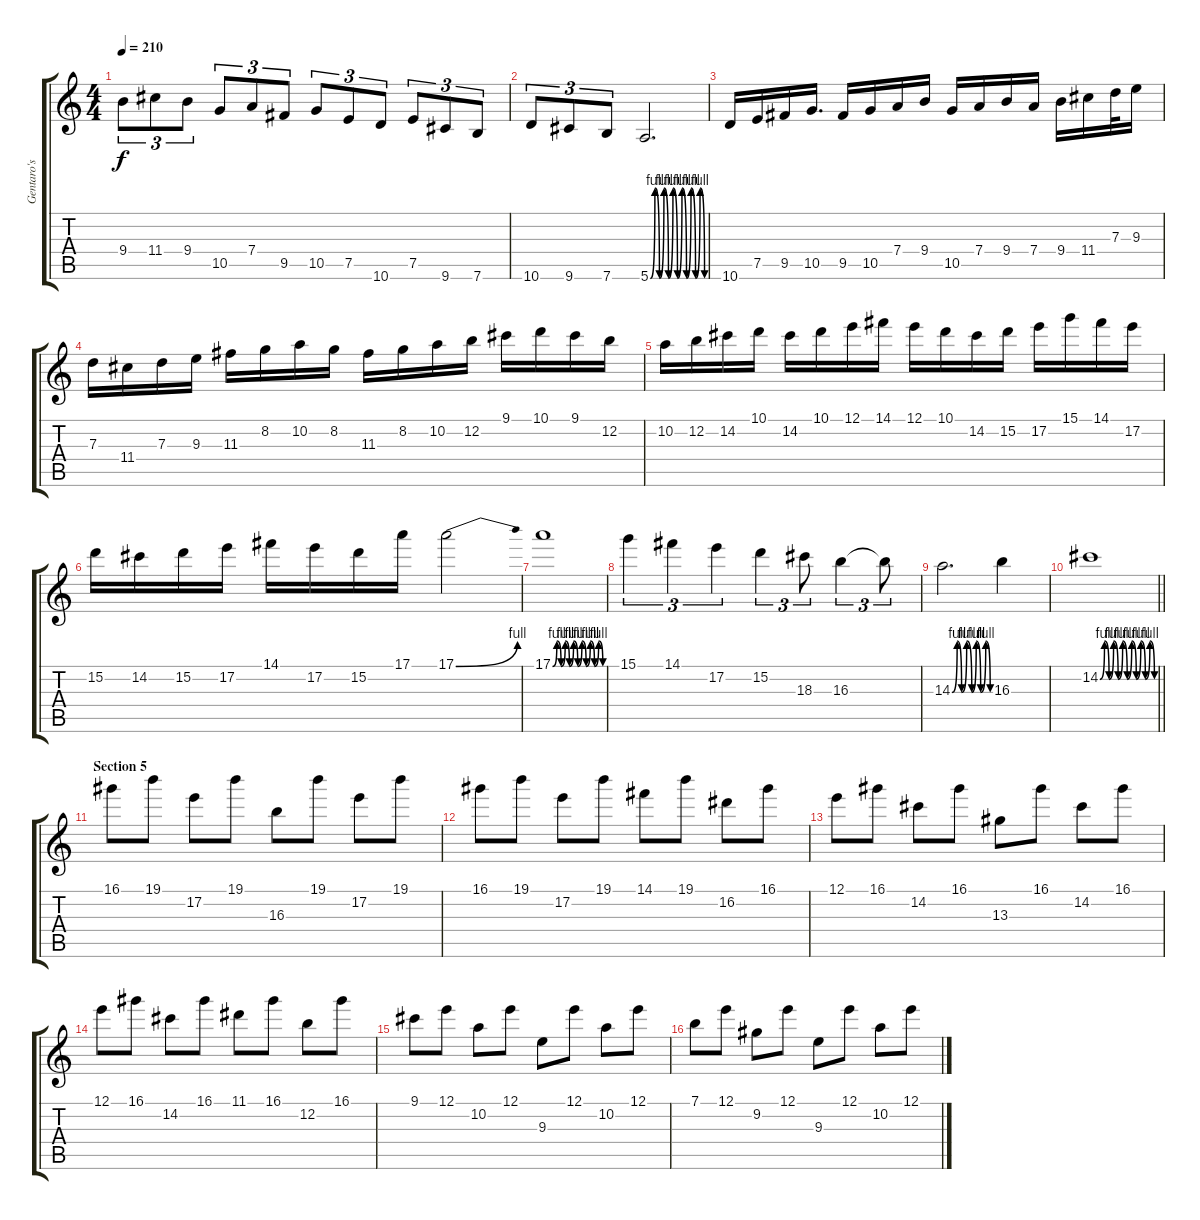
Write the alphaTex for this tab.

\track ("Gentaro's Solo" "Gentaro's ") {instrument overdrivenguitar}
\staff {score tabs}
\tuning (E4 B3 G3 D3 A2 E2) {hide}
\ts (4 4)
\tempo 210
\clef g2
\ks c
9.4.8{tu (3 2) dy f} 11.4.8{tu (3 2)} 9.4.8{tu (3 2)} 10.5.8{tu (3 2)} 7.4.8{tu (3 2)} 9.5.8{tu (3 2)} 10.5.8{tu (3 2)} 7.5.8{tu (3 2)} 10.6.8{tu (3 2)} 7.5.8{tu (3 2)} 9.6.8{tu (3 2)} 7.6.8{tu (3 2)} |
10.6.8{tu (3 2)} 9.6.8{tu (3 2)} 7.6.8{tu (3 2)} 5.6{be (custom 0 0 5 4 10 0 15 4 20 0 25 4 30 0 35 4 40 0 45 4 50 0 55 4 60 0)}.2{d} |
10.6.16 7.5.16 9.5.16 10.5.16{d} 9.5.16 10.5.16 7.4.16 9.4.16 10.5.16 7.4.16 9.4.16 7.4.16 9.4.16 11.4.16 7.3.32 9.3.16 |
7.3.16 11.4.16 7.3.16 9.3.16 11.3.16 8.2.16 10.2.16 8.2.16 11.3.16 8.2.16 10.2.16 12.2.16 9.1.16 10.1.16 9.1.16 12.2.16 |
10.2.16 12.2.16 14.2.16 10.1.16 14.2.16 10.1.16 12.1.16 14.1.16 12.1.16 10.1.16 14.2.16 15.2.16 17.2.16 15.1.16 14.1.16 17.2.16 |
15.2.16 14.2.16 15.2.16 17.2.16 14.1.16 17.2.16 15.2.16 17.1.16 17.1{be (bend 0 0 60 4)}.2 |
17.1{be (custom 0 0 5 4 10 0 15 4 20 0 25 4 30 0 35 4 40 0 45 4 50 0 55 4 60 0)}.1 |
15.1.4{tu (3 2)} 14.1.4{tu (3 2)} 17.2.4{tu (3 2)} 15.2.4{tu (3 2)} 18.3.8{tu (3 2)} 16.3.4{tu (3 2)} 16.3{t}.8{tu (3 2)} |
14.3{be (custom 0 0 8 4 15 0 23 4 31 0 38 4 45 0 53 4 60 0)}.2{d} 16.3.4 |
\barLineRight lightlight
14.2{be (custom 0 0 5 4 10 0 15 4 20 0 25 4 30 0 35 4 40 0 45 4 50 0 55 4 60 0)}.1 |
\section ("" "Section 5")
16.1.8 19.1.8 17.2.8 19.1.8 16.3.8 19.1.8 17.2.8 19.1.8 |
16.1.8 19.1.8 17.2.8 19.1.8 14.1.8 19.1.8 16.2.8 16.1.8 |
12.1.8 16.1.8 14.2.8 16.1.8 13.3.8 16.1.8 14.2.8 16.1.8 |
12.1.8 16.1.8 14.2.8 16.1.8 11.1.8 16.1.8 12.2.8 16.1.8 |
9.1.8 12.1.8 10.2.8 12.1.8 9.3.8 12.1.8 10.2.8 12.1.8 |
7.1.8 12.1.8 9.2.8 12.1.8 9.3.8 12.1.8 10.2.8 12.1.8
